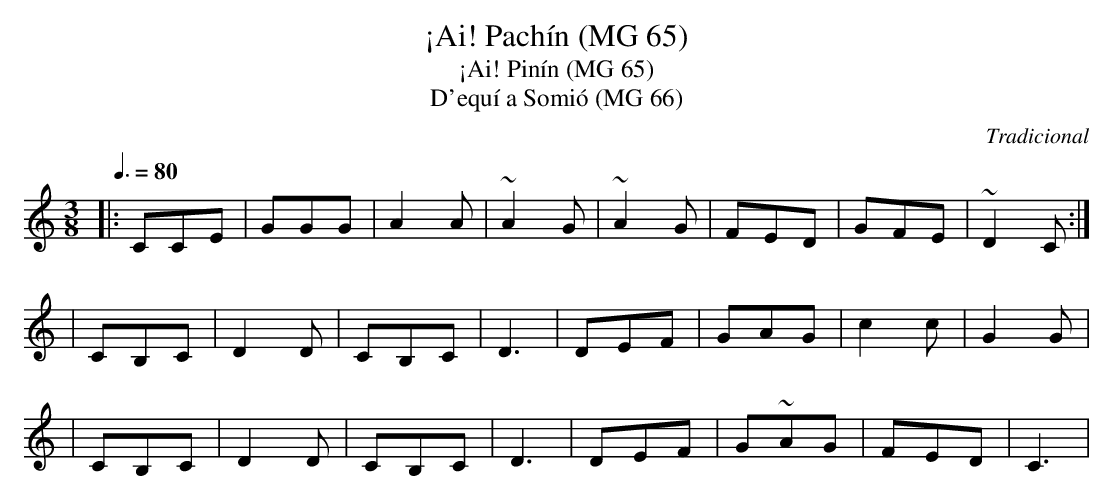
X:1
T:¡Ai! Pachín (MG 65)
T:¡Ai! Pinín (MG 65)
T:D'equí a Somió (MG 66)
C:Tradicional
E:Comp.
M:3/8
L:1/8
Q:3/8=80
K:C
|: CCE|GGG|A2 A|~A2 G|~A2 G|FED|GFE|~D2 C :|
|CB,C|D2 D|CB,C|D3|DEF|GAG|c2 c|G2 G|
|CB,C|D2 D|CB,C|D3|DEF|G~AG|FED|C3|
